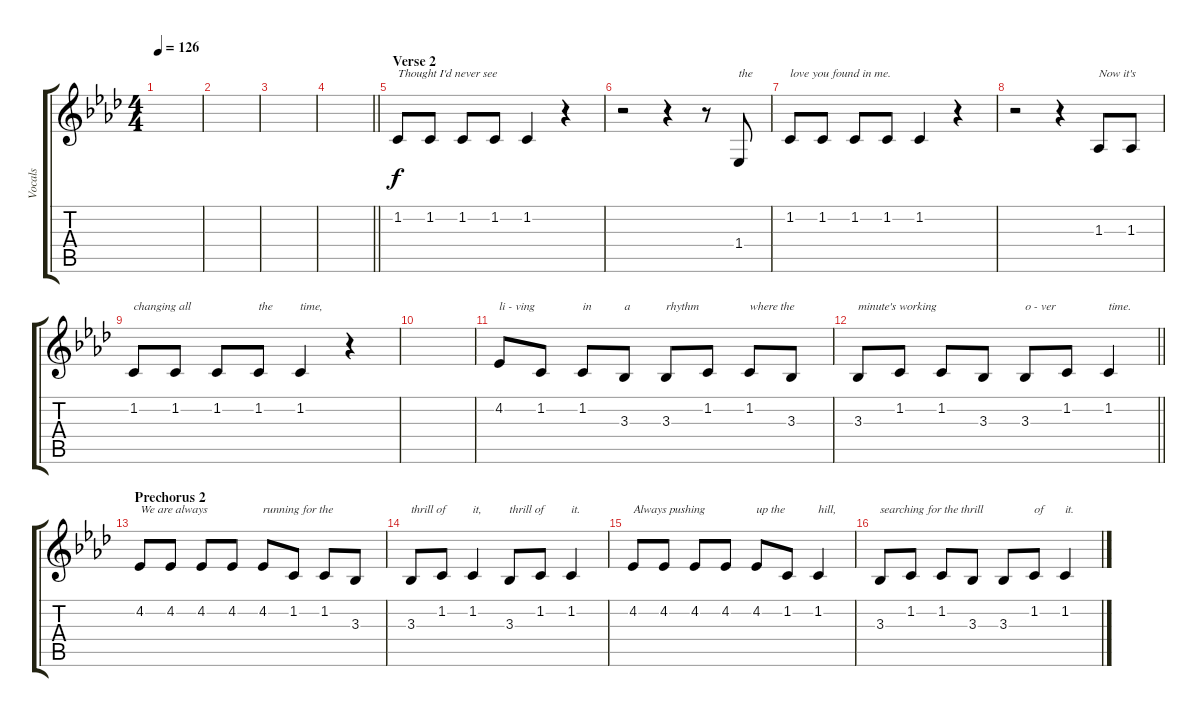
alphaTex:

\track ("Vocals" "Vocals") {instrument altosax}
\staff {score tabs}
\tuning (E4 B3 G3 D3 A2 E2) {hide}
\ts (4 4)
\tempo 126
\clef g2
\ks ab
|
|
|
\barLineRight lightlight
|
\section ("" "Verse 2")
1.2.8{txt "Thought I'd never see"} 1.2.8 1.2.8 1.2.8 1.2.4 r.4 |
r.2 r.4 r.8 1.4.8{txt "the"} |
1.2.8{txt "love you found in me."} 1.2.8 1.2.8 1.2.8 1.2.4 r.4 |
r.2 r.4 1.3.8{txt "Now it's"} 1.3.8 |
1.2.8{txt "changing all"} 1.2.8 1.2.8 1.2.8{txt "the"} 1.2.4{txt "time,"} r.4 |
|
4.2.8{txt "li - ving"} 1.2.8 1.2.8{txt "in"} 3.3.8{txt "a"} 3.3.8{txt "rhythm"} 1.2.8 1.2.8{txt "where the"} 3.3.8 |
\barLineRight lightlight
3.3.8{txt "minute's working"} 1.2.8 1.2.8 3.3.8 3.3.8{txt "o - ver"} 1.2.8 1.2.4{txt "time."} |
\section ("" "Prechorus 2")
4.2.8{txt "We are always"} 4.2.8 4.2.8 4.2.8 4.2.8{txt "running for the"} 1.2.8 1.2.8 3.3.8 |
3.3.8{txt "thrill of"} 1.2.8 1.2.4{txt "it,"} 3.3.8{txt "thrill of"} 1.2.8 1.2.4{txt "it."} |
4.2.8{txt "Always pushing"} 4.2.8 4.2.8 4.2.8 4.2.8{txt "up the"} 1.2.8 1.2.4{txt "hill,"} |
3.3.8{txt "searching for the thrill"} 1.2.8 1.2.8 3.3.8 3.3.8 1.2.8{txt "of"} 1.2.4{txt "it."}
